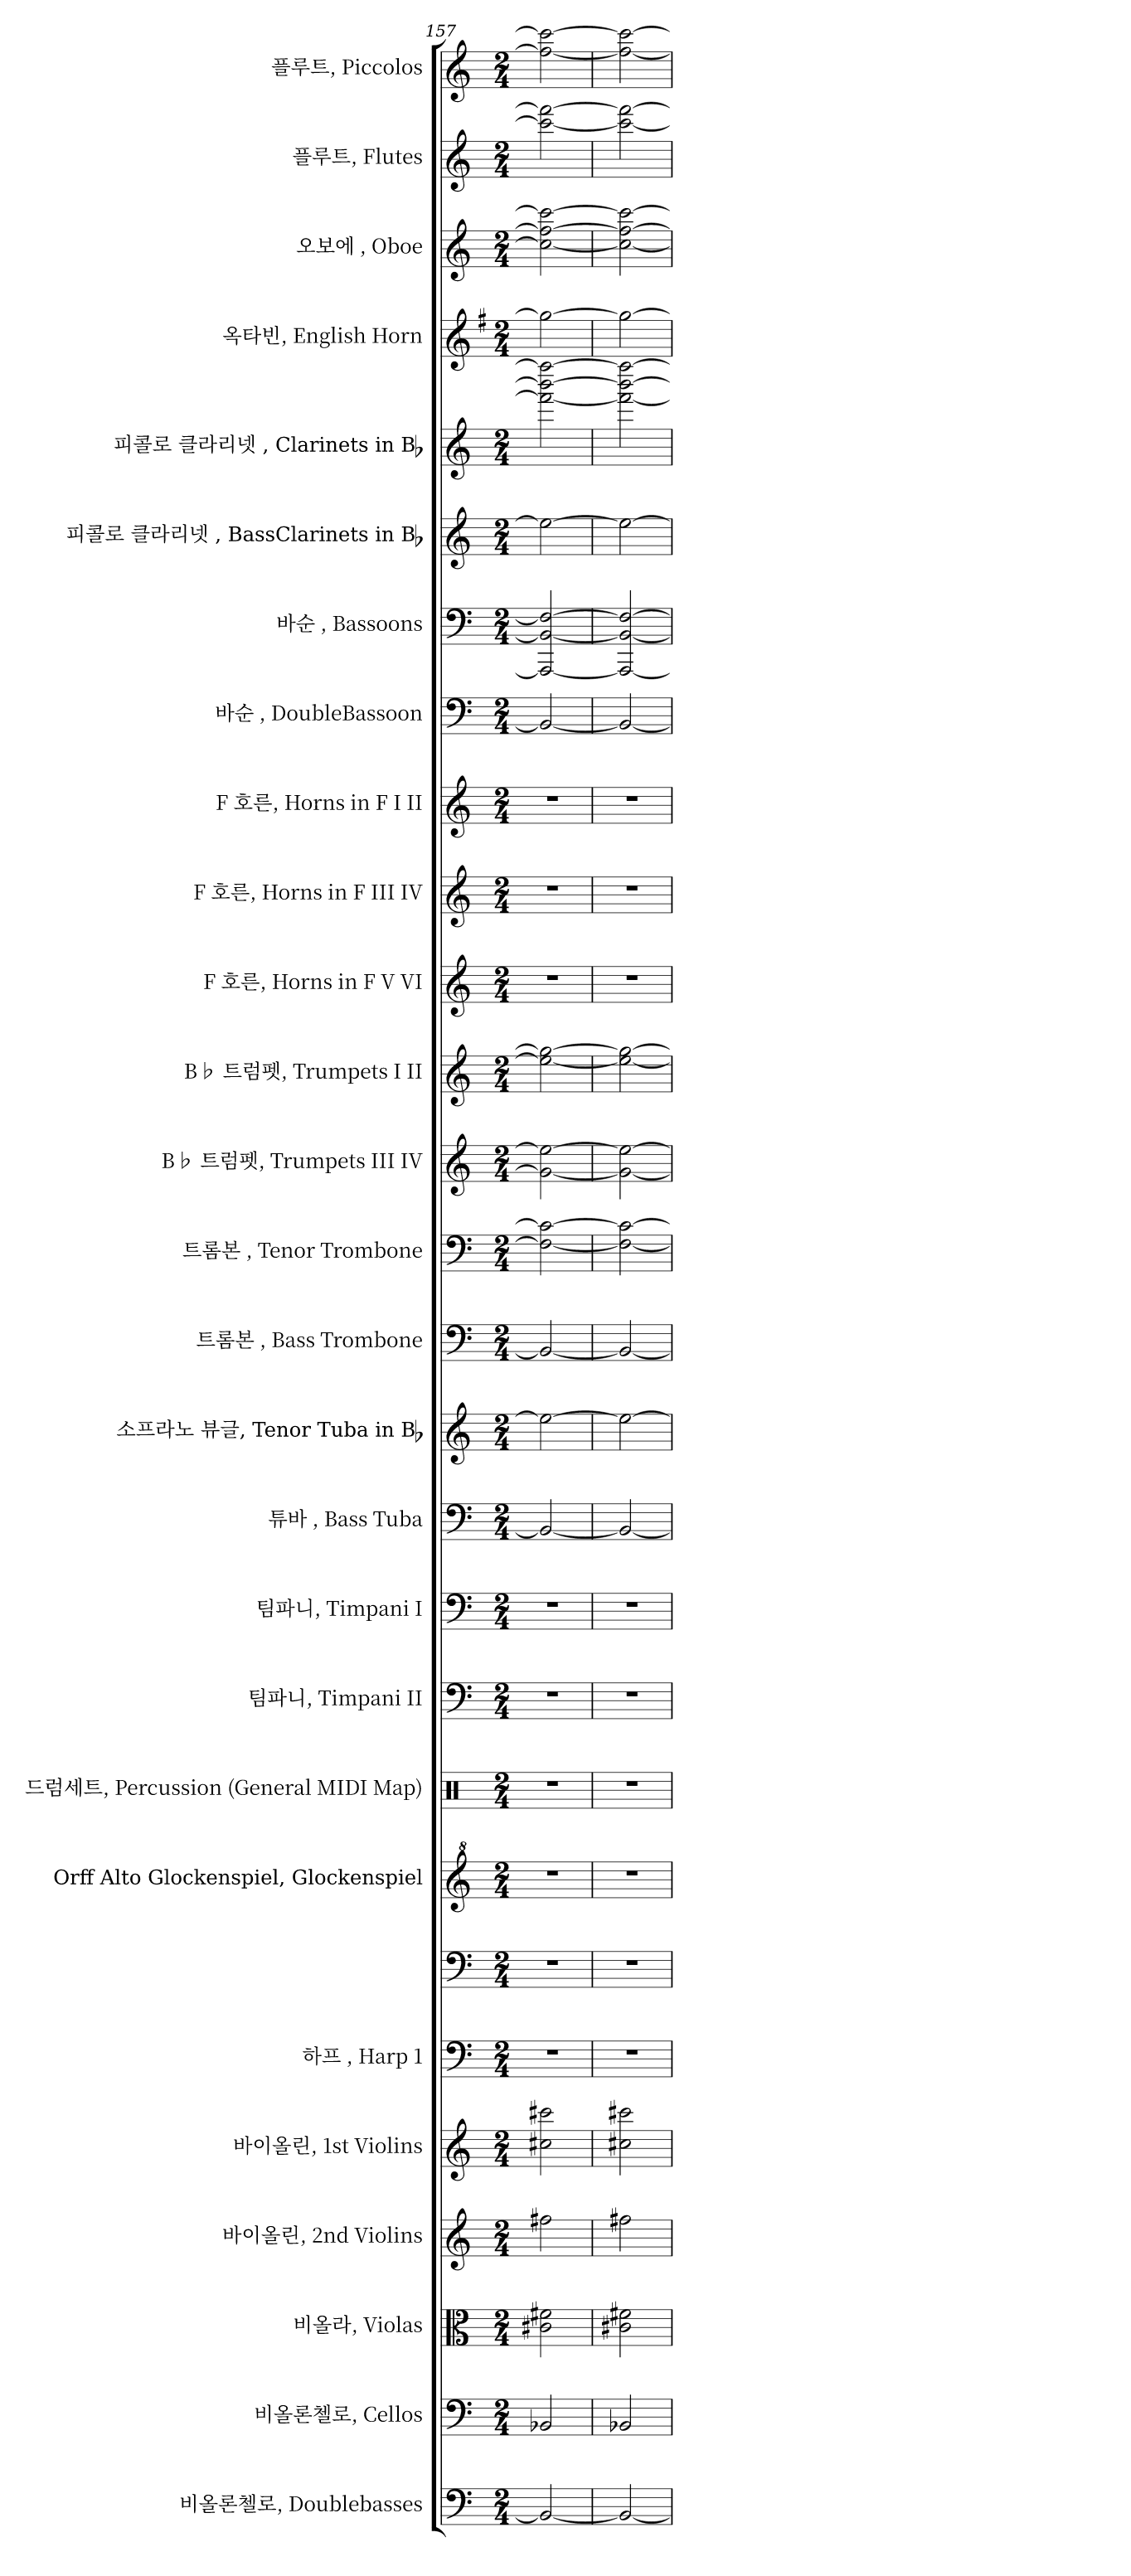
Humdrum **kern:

**kern	**kern	**kern	**kern	**kern	**kern	**kern	**kern	**kern	**kern	**kern	**kern	**kern	**kern	**kern	**kern	**kern	**kern	**kern	**kern	**kern	**kern	**kern	**kern	**kern	**kern	**kern	**kern
*part27	*part26	*part25	*part24	*part23	*part22	*part22	*part21	*part20	*part19	*part18	*part17	*part16	*part15	*part14	*part13	*part12	*part11	*part10	*part9	*part8	*part7	*part6	*part5	*part4	*part3	*part2	*part1
*staff28	*staff27	*staff26	*staff25	*staff24	*staff23	*staff22	*staff21	*staff20	*staff19	*staff18	*staff17	*staff16	*staff15	*staff14	*staff13	*staff12	*staff11	*staff10	*staff9	*staff8	*staff7	*staff6	*staff5	*staff4	*staff3	*staff2	*staff1
*I"비올론첼로, Doublebasses	*I"비올론첼로, Cellos	*I"비올라, Violas	*I"바이올린, 2nd Violins	*I"바이올린, 1st Violins	*I"하프 , Harp 1	*	*I"Orff Alto Glockenspiel, Glockenspiel	*I"드럼세트, Percussion (General MIDI Map)	*I"팀파니, Timpani II	*I"팀파니, Timpani I	*I"튜바 , Bass Tuba	*I"소프라노 뷰글, Tenor Tuba in Bb	*I"트롬본 , Bass Trombone	*I"트롬본 , Tenor Trombone	*I"B♭ 트럼펫, Trumpets III IV	*I"B♭ 트럼펫, Trumpets I II	*I"F 호른, Horns in F  V  VI	*I"F 호른, Horns in F III IV	*I"F 호른, Horns in F  I  II	*I"바순 , DoubleBassoon	*I"바순 , Bassoons	*I"피콜로 클라리넷 , BassClarinets in Bb	*I"피콜로 클라리넷 , Clarinets in Bb	*I"옥타빈, English Horn	*I"오보에 , Oboe	*I"플루트, Flutes	*I"플루트, Piccolos
*	*	*I'Vlas.	*I'Vlns.	*I'Vlns.	*I'Hrp.	*	*I'O. A. Glk.	*	*I'Timp.	*I'Timp.	*I'Tba.	*	*I'Tbn.	*I'Tbn.	*I'B♭ Tpt.	*I'B♭ Tpt.	*I'F Hn.	*I'F Hn.	*I'F Hn.	*	*I'Bsn.	*	*	*	*I'Ob.	*I'Fl.	*
*clefF4	*clefF4	*clefC3	*clefG2	*clefG2	*clefF4	*clefF4	*clefG^2	*clefX	*clefF4	*clefF4	*clefF4	*clefG2	*clefF4	*clefF4	*clefG2	*clefG2	*clefG2	*clefG2	*clefG2	*clefF4	*clefF4	*clefG2	*clefG2	*clefG2	*clefG2	*clefG2	*clefG2
*	*	*	*	*	*	*	*	*	*	*	*	*	*	*	*ITrd1c2	*ITrd1c2	*ITrd4c7	*ITrd4c7	*ITrd4c7	*	*	*ITrd-5c-8	*ITrd-5c-8	*ITrd4c7	*	*	*
*k[]	*k[]	*k[]	*k[]	*k[]	*k[]	*k[]	*k[]	*k[]	*k[]	*k[]	*k[]	*k[]	*k[]	*k[]	*k[b-e-]	*k[b-e-]	*k[b-]	*k[b-]	*k[b-]	*k[]	*k[]	*k[b-e-a-d-]	*k[b-e-a-d-]	*k[]	*k[]	*k[]	*k[]
*M2/4	*M2/4	*M2/4	*M2/4	*M2/4	*M2/4	*M2/4	*M2/4	*M2/4	*M2/4	*M2/4	*M2/4	*M2/4	*M2/4	*M2/4	*M2/4	*M2/4	*M2/4	*M2/4	*M2/4	*M2/4	*M2/4	*M2/4	*M2/4	*M2/4	*M2/4	*M2/4	*M2/4
=157	=157	=157	=157	=157	=157	=157	=157	=157	=157	=157	=157	=157	=157	=157	=157	=157	=157	=157	=157	=157	=157	=157	=157	=157	=157	=157	=157
2BB-/_	2BB-X/	2c#X\ 2f#X\	2ff#X\	2cc#X\ 2ccc#X\	2r	2r	2r	2r	2r	2r	2BB-/_	2ee-\_	2BB-/_	2F#\_ 2c#\_	2f#\_ 2dd-\_	2dd-\_ 2ff#\_	2r	2r	2r	2BB-/_	2AAA/_ 2BB-/_ 2F#/_	2ccc-\_	2dddd-\_ 2gggg-\_ 2ddddd-\_	2cc#\_	2cc#\_ 2ff#\_ 2ccc#\_	2ccc#\_ 2fff#\_	2ff#\_ 2ccc#\_
=158	=158	=158	=158	=158	=158	=158	=158	=158	=158	=158	=158	=158	=158	=158	=158	=158	=158	=158	=158	=158	=158	=158	=158	=158	=158	=158	=158
2BB-/_	2BB-X/	2c#X\ 2f#X\	2ff#X\	2cc#X\ 2ccc#X\	2r	2r	2r	2r	2r	2r	2BB-/_	2ee-\_	2BB-/_	2F#\_ 2c#\_	2f#\_ 2dd-\_	2dd-\_ 2ff#\_	2r	2r	2r	2BB-/_	2AAA/_ 2BB-/_ 2F#/_	2ccc-\_	2dddd-\_ 2gggg-\_ 2ddddd-\_	2cc#\_	2cc#\_ 2ff#\_ 2ccc#\_	2ccc#\_ 2fff#\_	2ff#\_ 2ccc#\_
=	=	=	=	=	=	=	=	=	=	=	=	=	=	=	=	=	=	=	=	=	=	=	=	=	=	=	=
*-	*-	*-	*-	*-	*-	*-	*-	*-	*-	*-	*-	*-	*-	*-	*-	*-	*-	*-	*-	*-	*-	*-	*-	*-	*-	*-	*-
